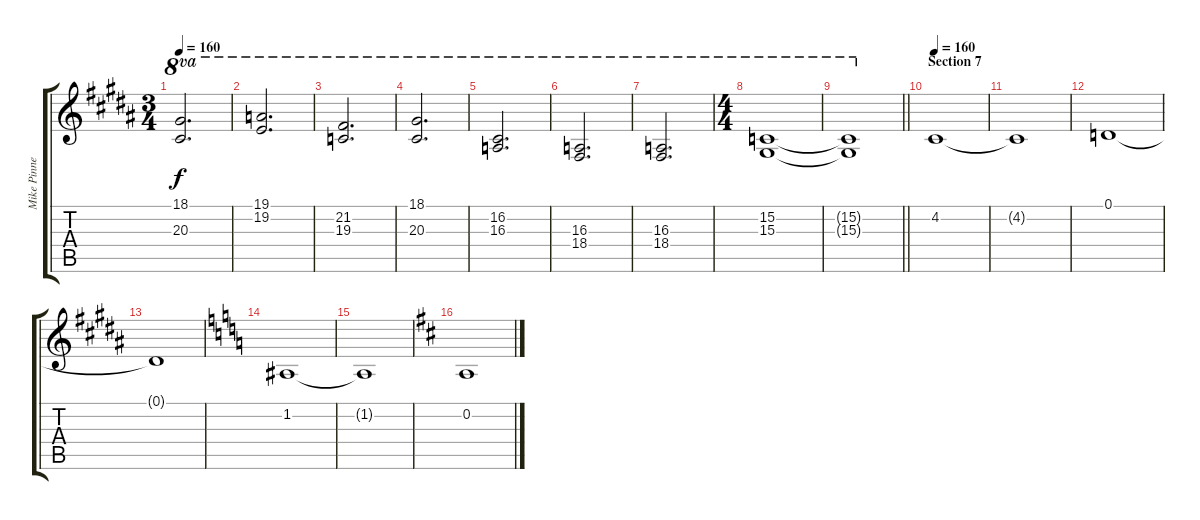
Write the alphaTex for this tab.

\track ("Mike Pinnella (strings)" "Mike Pinne") {instrument stringensemble1}
\staff {score tabs}
\tuning (D4 A3 F3 C3 G2 D2) {hide}
\ts (3 4)
\tempo 160
\clef g2
\ks g#minor
(18.1 20.3).2{d ot 8va dy f} |
(19.1 19.2).2{d ot 8va} |
(21.2 19.3).2{d ot 8va} |
(18.1 20.3).2{d ot 8va} |
(16.2 16.3).2{d ot 8va} |
(16.3 18.4).2{d ot 8va} |
(16.3 18.4).2{d ot 8va} |
\ts (4 4)
(15.2 15.3).1{ot 8va} |
\barLineRight lightlight
(15.2{t} 15.3{t}).1{ot 8va} |
\section ("" "Section 7")
\tempo 160
4.2.1 |
4.2{t}.1 |
0.1.1 |
0.1{t}.1 |
\ks aminor
1.2.1 |
1.2{t}.1 |
\ks bminor
0.2.1
